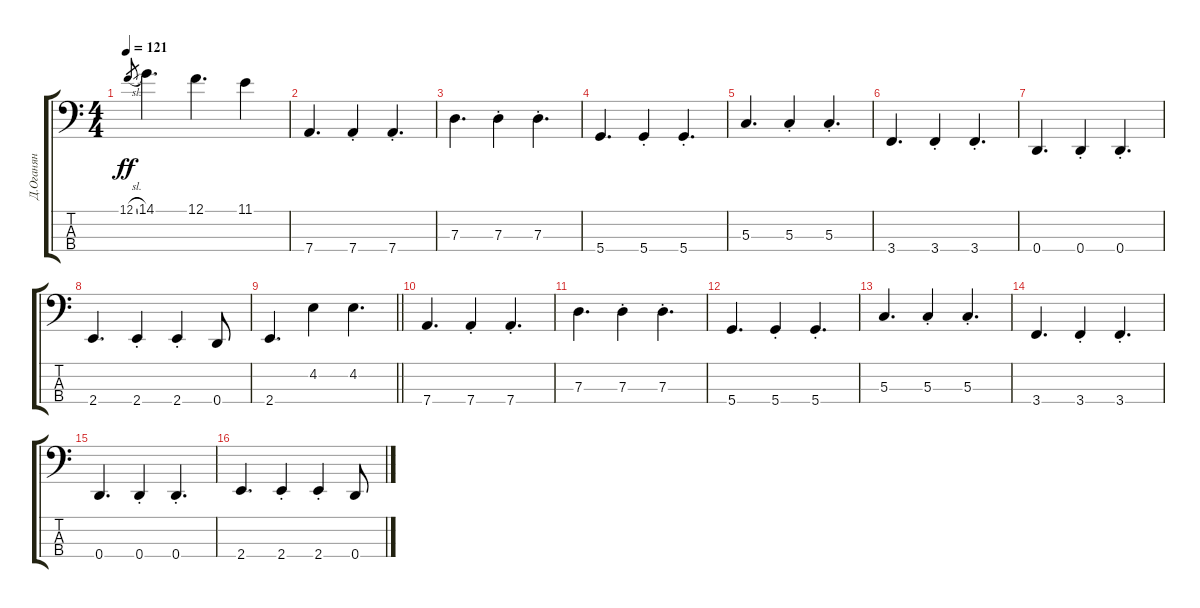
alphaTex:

\track ("Д.Оганян" "Д.Оганян") {instrument electricbassfinger}
\staff {score tabs}
\tuning (F2 C2 G1 D1) {hide}
\ts (4 4)
\tempo 121
\clef f4
\ks c
12.1{sl}.8{gr dy ff} 14.1.4{d} 12.1.4{d} 11.1.4 |
7.4.4{d} 7.4{st}.4 7.4{st}.4{d} |
7.3.4{d} 7.3{st}.4 7.3{st}.4{d} |
5.4.4{d} 5.4{st}.4 5.4{st}.4{d} |
5.3.4{d} 5.3{st}.4 5.3{st}.4{d} |
3.4.4{d} 3.4{st}.4 3.4{st}.4{d} |
0.4.4{d} 0.4{st}.4 0.4{st}.4{d} |
2.4.4{d} 2.4{st}.4 2.4{st}.4 0.4.8 |
\barLineRight lightlight
2.4.4{d} 4.2.4 4.2.4{d} |
7.4.4{d} 7.4{st}.4 7.4{st}.4{d} |
7.3.4{d} 7.3{st}.4 7.3{st}.4{d} |
5.4.4{d} 5.4{st}.4 5.4{st}.4{d} |
5.3.4{d} 5.3{st}.4 5.3{st}.4{d} |
3.4.4{d} 3.4{st}.4 3.4{st}.4{d} |
0.4.4{d} 0.4{st}.4 0.4{st}.4{d} |
2.4.4{d} 2.4{st}.4 2.4{st}.4 0.4.8
